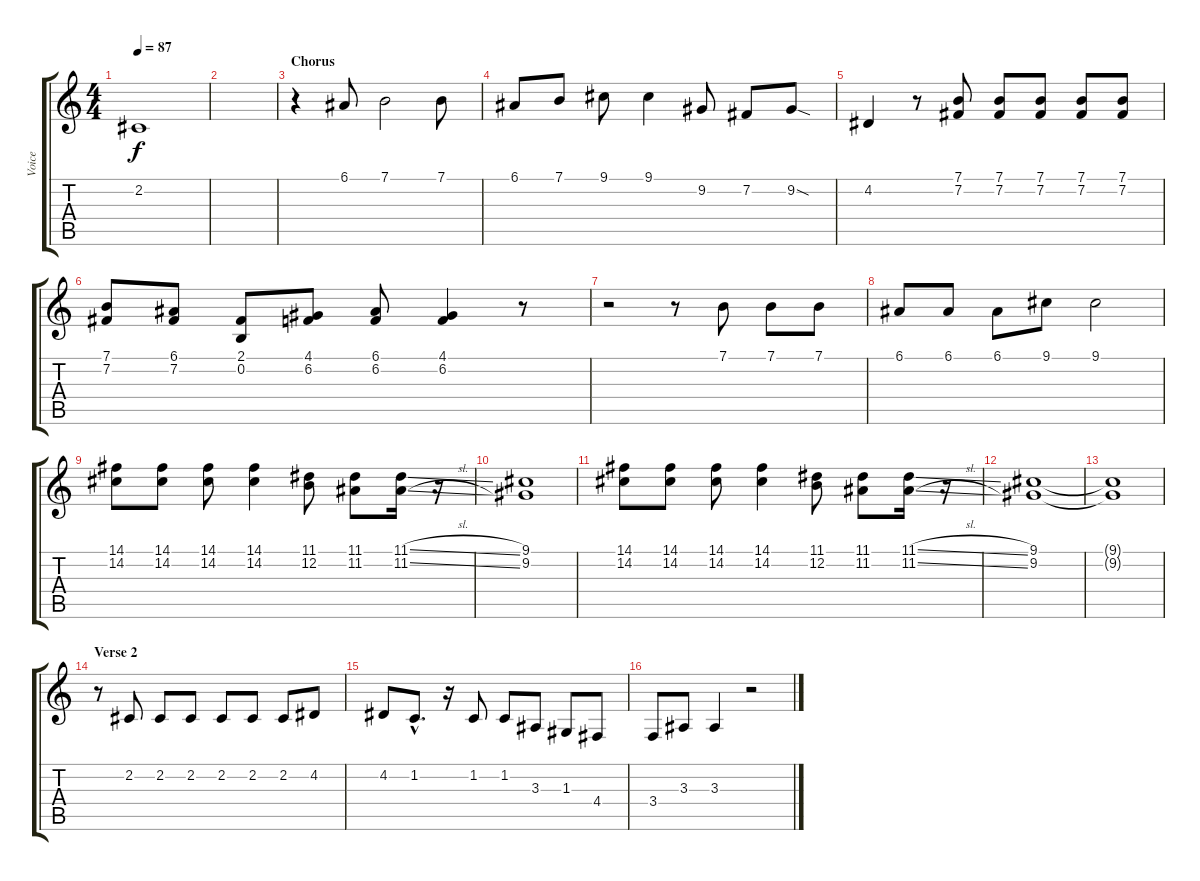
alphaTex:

\track ("Voice" "Voice") {instrument altosax}
\staff {score tabs}
\tuning (E4 B3 G3 D3 A2 E2) {hide}
\ts (4 4)
\tempo 87
\clef g2
\ks c
2.2{t}.1{dy f} |
|
\section ("" "Chorus")
r.4 6.1.8 7.1.2 7.1.8 |
6.1.8 7.1.8 9.1.8 9.1.4 9.2.8 7.2.8 9.2{sod}.8 |
4.2.4 r.8 (7.1 7.2).8 (7.1 7.2).8 (7.1 7.2).8 (7.1 7.2).8 (7.1 7.2).8 |
(7.1 7.2).8 (6.1 7.2).8 (2.1 0.2).8 (4.1 6.2).8 (6.1 6.2).8 (4.1 6.2).4 r.8 |
r.2 r.8 7.1.8 7.1.8 7.1.8 |
6.1.8 6.1.8 6.1.8 9.1.8 9.1.2 |
(14.1 14.2).8 (14.1 14.2).8 (14.1 14.2).8 (14.1 14.2).4 (11.1 12.2).8 (11.1 11.2).8 (11.1{sl} 11.2{sl}).16 r.16 |
(9.1 9.2).1 |
(14.1 14.2).8 (14.1 14.2).8 (14.1 14.2).8 (14.1 14.2).4 (11.1 12.2).8 (11.1 11.2).8 (11.1{sl} 11.2{sl}).16 r.16 |
(9.1 9.2).1 |
(9.1{t} 9.2{t}).1{volume 0} |
\section ("" "Verse 2")
r.8{volume 15} 2.2.8 2.2.8 2.2.8 2.2.8 2.2.8 2.2.8 4.2.8 |
4.2.8 1.2{hac}.8{d} r.16 1.2.8 1.2.8 3.3.8 1.3.8 4.4.8 |
3.4.8 3.3.8 3.3.4 r.2
